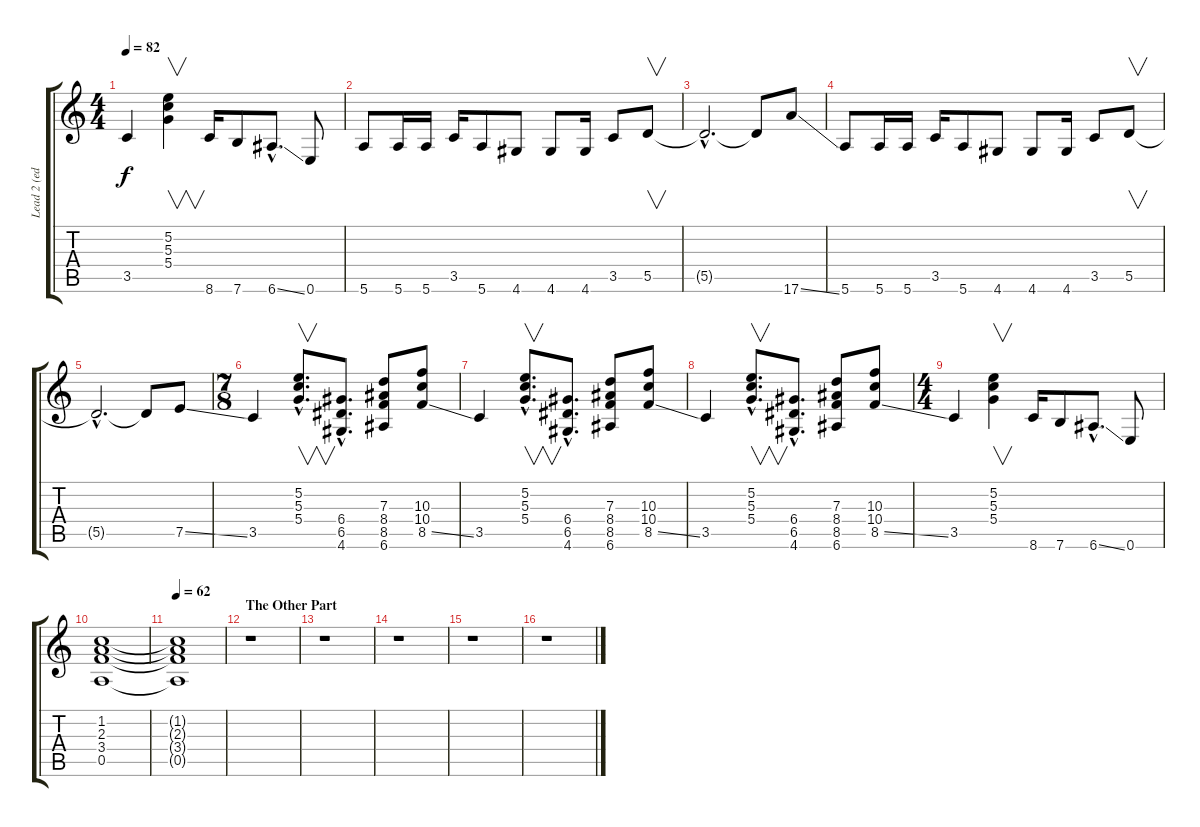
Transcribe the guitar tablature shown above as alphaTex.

\track ("Lead 2 (ed)" "Lead 2 (ed") {instrument distortionguitar}
\staff {score tabs}
\tuning (E4 B3 G3 D3 A2 E2) {hide}
\ts (4 4)
\tempo 82
\clef g2
\ks c
3.5.4{dy f} (5.2 5.3 5.4).4{v} 8.6.16 7.6.8 6.6{ss hac}.8{d} 0.6.8 |
5.6.8 5.6.16 5.6.16 3.5.16 5.6.8 4.6.8 4.6.8 4.6.16 3.5.8 5.5.8{v} |
5.5{hac t}.2{d} 5.5{t}.8 17.6{ss}.8 |
5.6.8 5.6.16 5.6.16 3.5.16 5.6.8 4.6.8 4.6.8 4.6.16 3.5.8 5.5.8{v} |
5.5{hac t}.2{d} 5.5{t}.8 7.5{ss}.8 |
\ts (7 8)
3.5.4 (5.2{hac} 5.3{hac} 5.4{hac}).8{v d} (6.4{hac} 6.5{hac} 4.6{hac}).8{d} (7.3 8.4 8.5 6.6).8 (10.3 10.4 8.5{ss}).8 |
3.5.4 (5.2{hac} 5.3{hac} 5.4{hac}).8{v d} (6.4{hac} 6.5{hac} 4.6{hac}).8{d} (7.3 8.4 8.5 6.6).8 (10.3 10.4 8.5{ss}).8 |
3.5.4 (5.2{hac} 5.3{hac} 5.4{hac}).8{v d} (6.4{hac} 6.5{hac} 4.6{hac}).8{d} (7.3 8.4 8.5 6.6).8 (10.3 10.4 8.5{ss}).8 |
\ts (4 4)
3.5.4 (5.2 5.3 5.4).4{v} 8.6.16 7.6.8 6.6{ss hac}.8{d} 0.6.8 |
(1.2 2.3 3.4 0.5).1 |
\tempo 62
(1.2{t} 2.3{t} 3.4{t} 0.5{t}).1 |
\section ("" "The Other Part")
r.1 |
r.1 |
r.1 |
r.1 |
r.1
